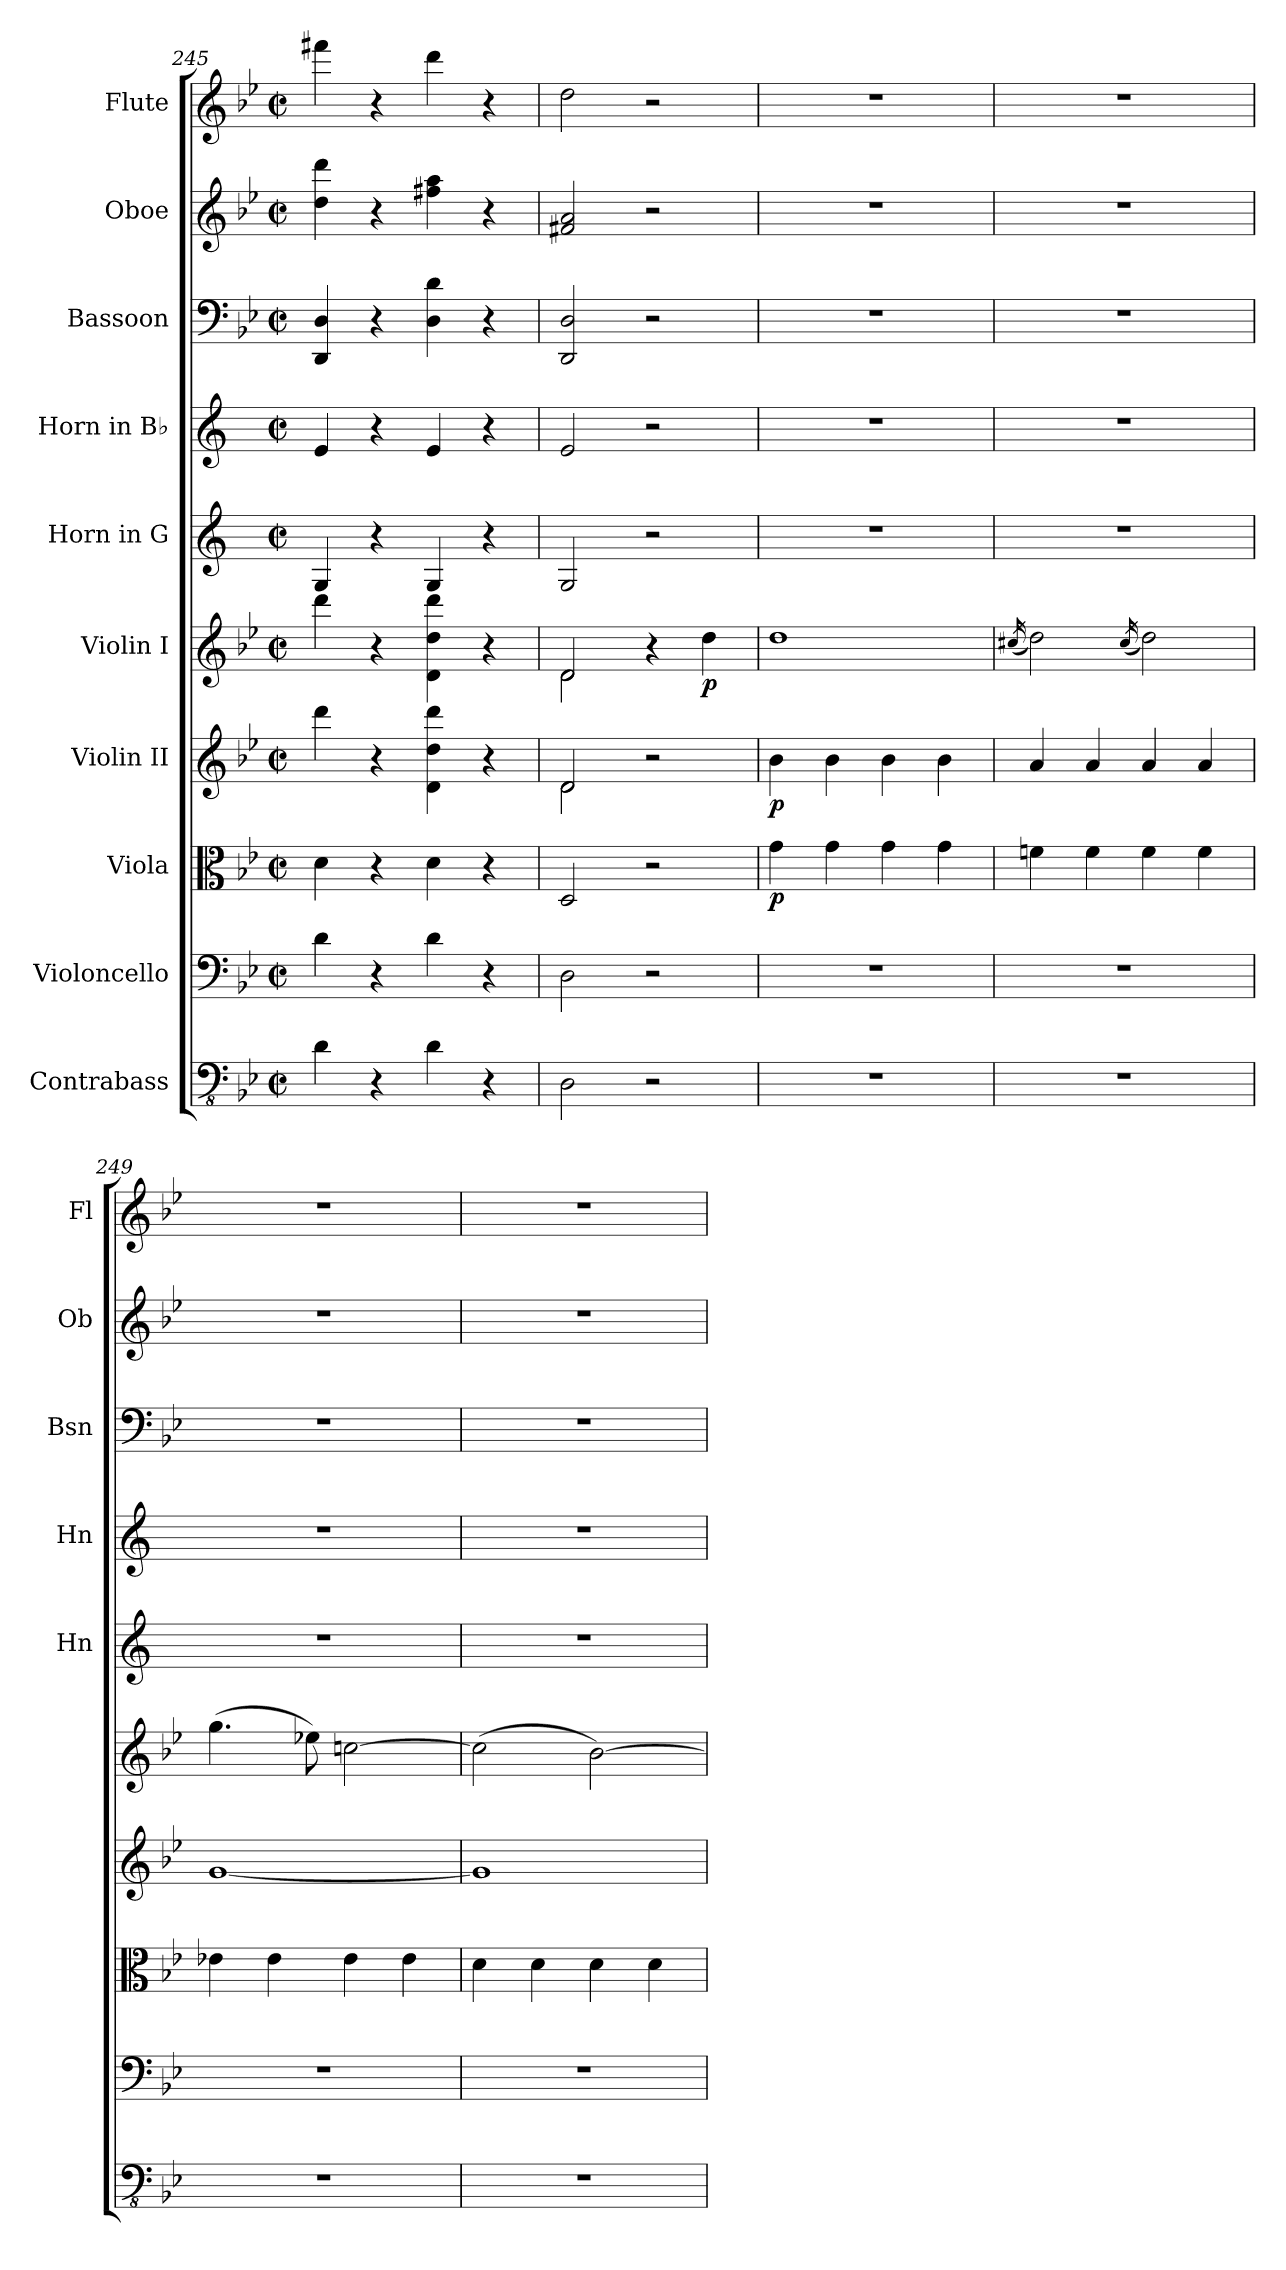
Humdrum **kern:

**kern	**kern	**kern	**dynam	**kern	**dynam	**kern	**dynam	**kern	**kern	**kern	**kern	**kern
*part10	*part9	*part8	*part8	*part7	*part7	*part6	*part6	*part5	*part4	*part3	*part2	*part1
*staff10	*staff9	*staff8	*staff8	*staff7	*staff7	*staff6	*staff6	*staff5	*staff4	*staff3	*staff2	*staff1
*I"Contrabass	*I"Violoncello	*I"Viola	*	*I"Violin II	*	*I"Violin I	*	*I"Horn in G	*I"Horn in B♭	*I"Bassoon	*I"Oboe	*I"Flute
*	*	*	*	*	*	*	*	*I'Hn	*I'Hn	*I'Bsn	*I'Ob	*I'Fl
*clefFv4	*clefF4	*clefC3	*	*clefG2	*	*clefG2	*	*clefG2	*clefG2	*clefF4	*clefG2	*clefG2
*	*	*	*	*	*	*	*	*ITrd3c5	*ITrd1c2	*	*	*
*k[b-e-]	*k[b-e-]	*k[b-e-]	*	*k[b-e-]	*	*k[b-e-]	*	*k[f#]	*k[b-e-]	*k[b-e-]	*k[b-e-]	*k[b-e-]
*M2/2	*M2/2	*M2/2	*	*M2/2	*	*M2/2	*	*M2/2	*M2/2	*M2/2	*M2/2	*M2/2
*met(c|)	*met(c|)	*met(c|)	*	*met(c|)	*	*met(c|)	*	*met(c|)	*met(c|)	*met(c|)	*met(c|)	*met(c|)
=245	=245	=245	=245	=245	=245	=245	=245	=245	=245	=245	=245	=245
4D\	4d\	4d\	.	4ddd\	.	4ddd\	.	4D/	4d/	4DD/ 4D/	4dd\ 4ddd\	4fff#X\
4r	4r	4r	.	4r	.	4r	.	4r	4r	4r	4r	4r
4D\	4d\	4d\	.	4d\ 4dd\ 4ddd\	.	4d\ 4dd\ 4ddd\	.	4D/	4d/	4D\ 4d\	4ff#X\ 4aa\	4ddd\
4r	4r	4r	.	4r	.	4r	.	4r	4r	4r	4r	4r
=246	=246	=246	=246	=246	=246	=246	=246	=246	=246	=246	=246	=246
*	*	*	*	*^	*	*^	*	*	*	*	*	*
2DD\	2D\	2D/	.	2d/	2d\	.	2d/	2d\	.	2D/	2d/	2DD/ 2D/	2f#X/ 2a/	2dd\
2r	2r	2r	.	2r	2rffyy	.	4r	4rffyy	.	2r	2r	2r	2r	2r
!	!	!	!	!	!	!	!	!	!LO:DY:b	!	!	!	!	!
.	.	.	.	.	.	.	4dd\	4ryy	p	.	.	.	.	.
*	*	*	*	*v	*v	*	*	*	*	*	*	*	*	*
=247	=247	=247	=247	=247	=247	=247	=247	=247	=247	=247	=247	=247	=247
!	!	!	!LO:DY:b	!	!LO:DY:b	!	!	!	!	!	!	!	!
*	*	*	*	*	*	*v	*v	*	*	*	*	*	*
1r	1r	4g\	p	4b-\	p	1dd	.	1r	1r	1r	1r	1r
.	.	4g\	.	4b-\	.	.	.	.	.	.	.	.
.	.	4g\	.	4b-\	.	.	.	.	.	.	.	.
.	.	4g\	.	4b-\	.	.	.	.	.	.	.	.
=248	=248	=248	=248	=248	=248	=248	=248	=248	=248	=248	=248	=248
.	.	.	.	.	.	(<16qcc#X/	.	.	.	.	.	.
1r	1r	4fn\	.	4a/	.	2dd\)	.	1r	1r	1r	1r	1r
.	.	4f\	.	4a/	.	.	.	.	.	.	.	.
.	.	.	.	.	.	(<16qcc#/	.	.	.	.	.	.
.	.	4f\	.	4a/	.	2dd\)	.	.	.	.	.	.
.	.	4f\	.	4a/	.	.	.	.	.	.	.	.
=249	=249	=249	=249	=249	=249	=249	=249	=249	=249	=249	=249	=249
!	!	!	!LO:DY:b	!	!LO:DY:b	!	!LO:DY:b	!	!	!	!	!
1r	1r	4e-X\	other-dynamics	[1g	other-dynamics	(>4.gg\	other-dynamics	1r	1r	1r	1r	1r
.	.	4e-\	.	.	.	.	.	.	.	.	.	.
.	.	.	.	.	.	8ee-X\)	.	.	.	.	.	.
.	.	4e-\	.	.	.	[2ccn\	.	.	.	.	.	.
.	.	4e-\	.	.	.	.	.	.	.	.	.	.
=250	=250	=250	=250	=250	=250	=250	=250	=250	=250	=250	=250	=250
1r	1r	4d\	.	1g]	.	(>2cc\]	.	1r	1r	1r	1r	1r
.	.	4d\	.	.	.	.	.	.	.	.	.	.
.	.	4d\	.	.	.	[2b-\)	.	.	.	.	.	.
.	.	4d\	.	.	.	.	.	.	.	.	.	.
=	=	=	=	=	=	=	=	=	=	=	=	=
*-	*-	*-	*-	*-	*-	*-	*-	*-	*-	*-	*-	*-
